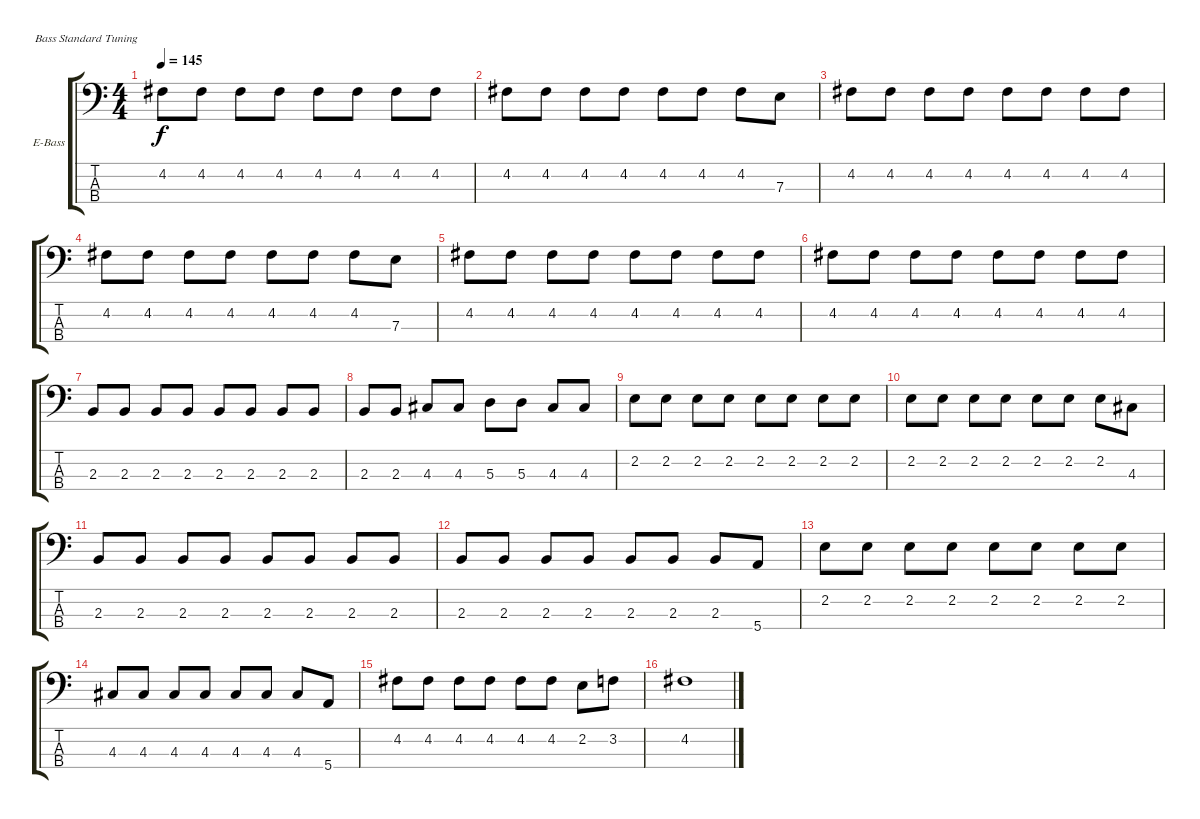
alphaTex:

\defaultSystemsLayout 4
\bracketExtendMode groupsimilarinstruments
\firstSystemTrackNameOrientation horizontal
\otherSystemsTrackNameOrientation horizontal
\track ("Electric Bass" "E-Bass") {instrument electricbassfinger}
\staff {score tabs}
\tuning (G2 D2 A1 E1)
\ts (4 4)
\tempo 145
\clef f4
\ks c
4.2.8{dy f} 4.2.8 4.2.8 4.2.8 4.2.8 4.2.8 4.2.8 4.2.8 |
4.2.8 4.2.8 4.2.8 4.2.8 4.2.8 4.2.8 4.2.8 7.3.8 |
4.2.8 4.2.8 4.2.8 4.2.8 4.2.8 4.2.8 4.2.8 4.2.8 |
4.2.8 4.2.8 4.2.8 4.2.8 4.2.8 4.2.8 4.2.8 7.3.8 |
4.2.8 4.2.8 4.2.8 4.2.8 4.2.8 4.2.8 4.2.8 4.2.8 |
4.2.8 4.2.8 4.2.8 4.2.8 4.2.8 4.2.8 4.2.8 4.2.8 |
2.3.8 2.3.8 2.3.8 2.3.8 2.3.8 2.3.8 2.3.8 2.3.8 |
2.3.8 2.3.8 4.3.8 4.3.8 5.3.8 5.3.8 4.3.8 4.3.8 |
2.2.8 2.2.8 2.2.8 2.2.8 2.2.8 2.2.8 2.2.8 2.2.8 |
2.2.8 2.2.8 2.2.8 2.2.8 2.2.8 2.2.8 2.2.8 4.3.8 |
2.3.8 2.3.8 2.3.8 2.3.8 2.3.8 2.3.8 2.3.8 2.3.8 |
2.3.8 2.3.8 2.3.8 2.3.8 2.3.8 2.3.8 2.3.8 5.4.8 |
2.2.8 2.2.8 2.2.8 2.2.8 2.2.8 2.2.8 2.2.8 2.2.8 |
4.3.8 4.3.8 4.3.8 4.3.8 4.3.8 4.3.8 4.3.8 5.4.8 |
4.2.8 4.2.8 4.2.8 4.2.8 4.2.8 4.2.8 2.2.8 3.2.8 |
4.2.1
